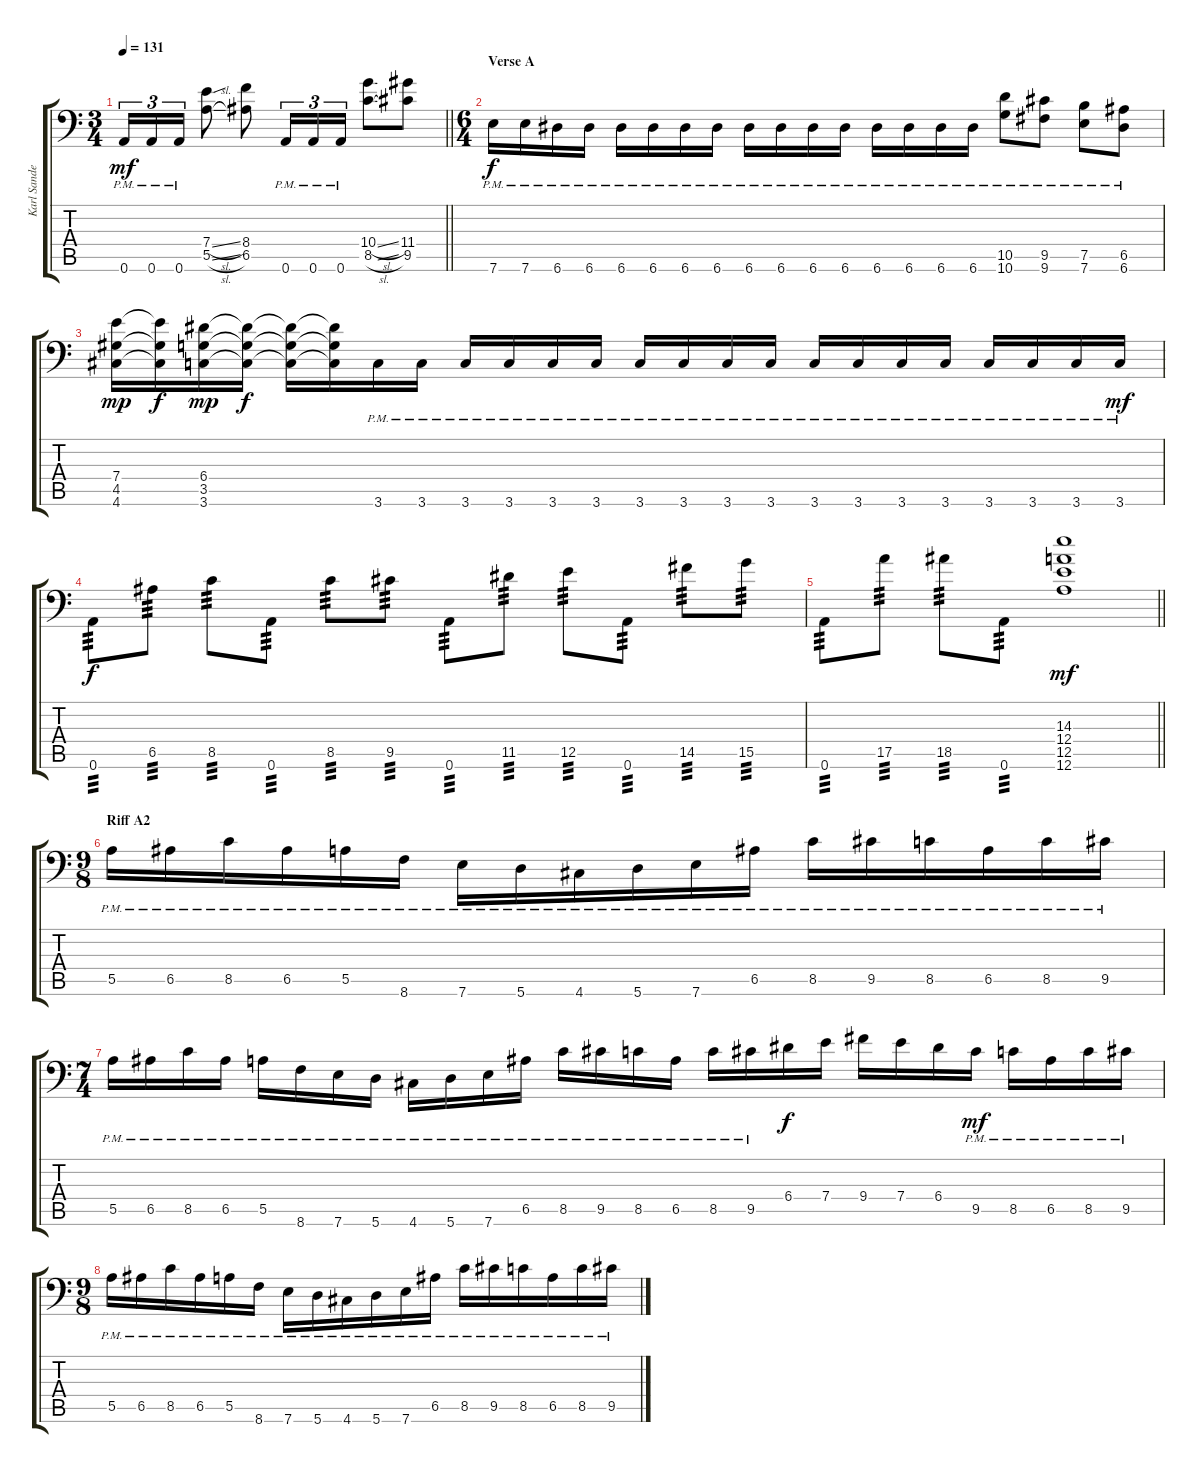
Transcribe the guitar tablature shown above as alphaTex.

\track ("Karl Sanders" "Karl Sande") {instrument overdrivenguitar}
\staff {score tabs}
\tuning (B3 Gb3 D3 A2 E2 A1) {hide}
\ts (3 4)
\tempo 131
\clef f4
\barLineRight lightlight
\ks c
0.6{pm}.16{tu (3 2) dy mf} 0.6{pm}.16{tu (3 2)} 0.6{pm}.16{tu (3 2)} (7.4{sl} 5.5{sl}).8 (8.4 6.5).8 0.6{pm}.16{tu (3 2)} 0.6{pm}.16{tu (3 2)} 0.6{pm}.16{tu (3 2)} (10.4{sl} 8.5{sl}).8 (11.4 9.5).8 |
\ts (6 4)
\section ("" "Verse A")
7.6{pm}.16{dy f} 7.6{pm}.16 6.6{pm}.16 6.6{pm}.16 6.6{pm}.16 6.6{pm}.16 6.6{pm}.16 6.6{pm}.16 6.6{pm}.16 6.6{pm}.16 6.6{pm}.16 6.6{pm}.16 6.6{pm}.16 6.6{pm}.16 6.6{pm}.16 6.6{pm}.16 (10.5{pm} 10.6{pm}).8 (9.5{pm} 9.6{pm}).8 (7.5{pm} 7.6{pm}).8 (6.5{pm} 6.6{pm}).8 |
(7.4 4.5 4.6).16{dy mp} (7.4{t} 4.5{t} 4.6{t}).16{dy f} (6.4 3.5 3.6).16{dy mp} (6.4{t} 3.5{t} 3.6{t}).16{dy f} (6.4{t} 3.5{t} 3.6{t}).16 (6.4{t} 3.5{t} 3.6{t}).16 3.6{pm}.16 3.6{pm}.16 3.6{pm}.16 3.6{pm}.16 3.6{pm}.16 3.6{pm}.16 3.6{pm}.16 3.6{pm}.16 3.6{pm}.16 3.6{pm}.16 3.6{pm}.16 3.6{pm}.16 3.6{pm}.16 3.6{pm}.16 3.6{pm}.16 3.6{pm}.16 3.6{pm}.16 3.6{pm}.16{dy mf} |
0.6.8{tp 3 dy f} 6.5.8{tp 3} 8.5.8{tp 3} 0.6.8{tp 3} 8.5.8{tp 3} 9.5.8{tp 3} 0.6.8{tp 3} 11.5.8{tp 3} 12.5.8{tp 3} 0.6.8{tp 3} 14.5.8{tp 3} 15.5.8{tp 3} |
\barLineRight lightlight
0.6.8{tp 3} 17.5.8{tp 3} 18.5.8{tp 3} 0.6.8{tp 3} (14.3 12.4 12.5 12.6).1{dy mf} |
\ts (9 8)
\section ("" "Riff A2")
5.5{pm}.16 6.5{pm}.16 8.5{pm}.16 6.5{pm}.16 5.5{pm}.16 8.6{pm}.16 7.6{pm}.16 5.6{pm}.16 4.6{pm}.16 5.6{pm}.16 7.6{pm}.16 6.5{pm}.16 8.5{pm}.16 9.5{pm}.16 8.5{pm}.16 6.5{pm}.16 8.5{pm}.16 9.5{pm}.16 |
\ts (7 4)
5.5{pm}.16 6.5{pm}.16 8.5{pm}.16 6.5{pm}.16 5.5{pm}.16 8.6{pm}.16 7.6{pm}.16 5.6{pm}.16 4.6{pm}.16 5.6{pm}.16 7.6{pm}.16 6.5{pm}.16 8.5{pm}.16 9.5{pm}.16 8.5{pm}.16 6.5{pm}.16 8.5{pm}.16 9.5{pm}.16 6.4.16{dy f} 7.4.16 9.4.16 7.4.16 6.4.16 9.5{pm}.16{dy mf} 8.5{pm}.16 6.5{pm}.16 8.5{pm}.16 9.5{pm}.16 |
\ts (9 8)
5.5{pm}.16 6.5{pm}.16 8.5{pm}.16 6.5{pm}.16 5.5{pm}.16 8.6{pm}.16 7.6{pm}.16 5.6{pm}.16 4.6{pm}.16 5.6{pm}.16 7.6{pm}.16 6.5{pm}.16 8.5{pm}.16 9.5{pm}.16 8.5{pm}.16 6.5{pm}.16 8.5{pm}.16 9.5{pm}.16
